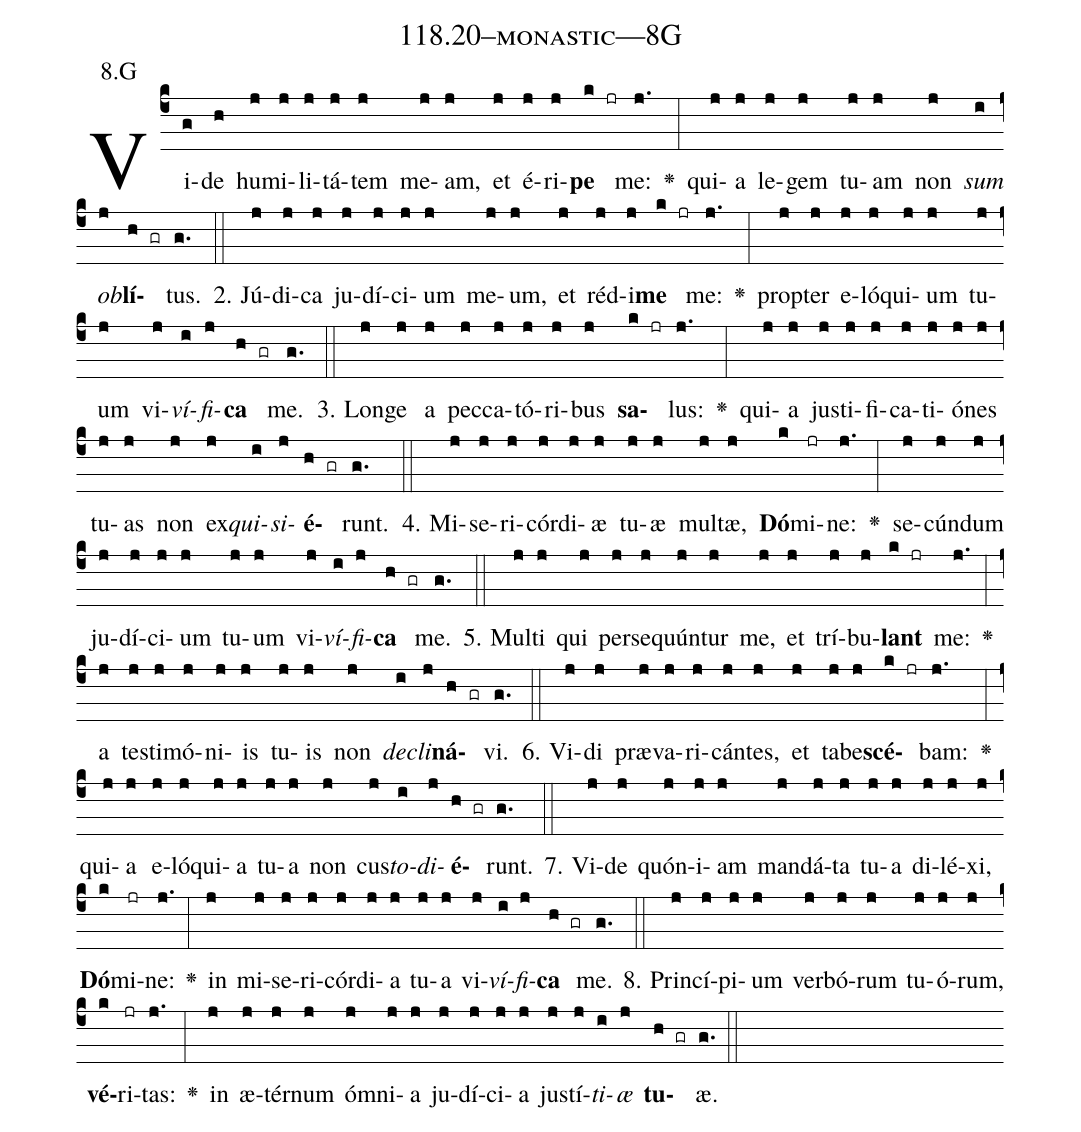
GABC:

name: 118.20--monastic---8G;
annotation: 8.G;
%%
(c4)Vi(g)de(h) hu(j)mi(j)li(j)tá(j)tem(j) me(j)am,(j) et(j) é(j)ri(j)<b>pe</b>(k jr) me:(j.) <v>\greheightstar</v>(:) qui(j)a(j) le(j)gem(j) tu(j)am(j) non(j) <i>sum</i>(i) <i>ob</i>(j)<b>lí</b>(h gr)tus.(g.) (::)
2. Jú(j)di(j)ca(j) ju(j)dí(j)ci(j)um(j) me(j)um,(j) et(j) réd(j)i(j)<b>me</b>(k jr) me:(j.) <v>\greheightstar</v>(:) prop(j)ter(j) e(j)ló(j)qui(j)um(j) tu(j)um(j) vi(j)<i>ví</i>(i)<i>fi</i>(j)<b>ca</b>(h gr) me.(g.) (::)
3. Lon(j)ge(j) a(j) pec(j)ca(j)tó(j)ri(j)bus(j) <b>sa</b>(k jr)lus:(j.) <v>\greheightstar</v>(:) qui(j)a(j) jus(j)ti(j)fi(j)ca(j)ti(j)ó(j)nes(j) tu(j)as(j) non(j) ex(j)<i>qui</i>(i)<i>si</i>(j)<b>é</b>(h gr)runt.(g.) (::)
4. Mi(j)se(j)ri(j)cór(j)di(j)æ(j) tu(j)æ(j) mul(j)tæ,(j) <b>Dó</b>(k)mi(jr)ne:(j.) <v>\greheightstar</v>(:) se(j)cún(j)dum(j) ju(j)dí(j)ci(j)um(j) tu(j)um(j) vi(j)<i>ví</i>(i)<i>fi</i>(j)<b>ca</b>(h gr) me.(g.) (::)
5. Mul(j)ti(j) qui(j) per(j)se(j)quún(j)tur(j) me,(j) et(j) trí(j)bu(j)<b>lant</b>(k jr) me:(j.) <v>\greheightstar</v>(:) a(j) tes(j)ti(j)mó(j)ni(j)is(j) tu(j)is(j) non(j) <i>de</i>(i)<i>cli</i>(j)<b>ná</b>(h gr)vi.(g.) (::)
6. Vi(j)di(j) præ(j)va(j)ri(j)cán(j)tes,(j) et(j) ta(j)be(j)<b>scé</b>(k jr)bam:(j.) <v>\greheightstar</v>(:) qui(j)a(j) e(j)ló(j)qui(j)a(j) tu(j)a(j) non(j) cus(j)<i>to</i>(i)<i>di</i>(j)<b>é</b>(h gr)runt.(g.) (::)
7. Vi(j)de(j) quón(j)i(j)am(j) man(j)dá(j)ta(j) tu(j)a(j) di(j)lé(j)xi,(j) <b>Dó</b>(k)mi(jr)ne:(j.) <v>\greheightstar</v>(:) in(j) mi(j)se(j)ri(j)cór(j)di(j)a(j) tu(j)a(j) vi(j)<i>ví</i>(i)<i>fi</i>(j)<b>ca</b>(h gr) me.(g.) (::)
8. Prin(j)cí(j)pi(j)um(j) ver(j)bó(j)rum(j) tu(j)ó(j)rum,(j) <b>vé</b>(k)ri(jr)tas:(j.) <v>\greheightstar</v>(:) in(j) æ(j)tér(j)num(j) óm(j)ni(j)a(j) ju(j)dí(j)ci(j)a(j) jus(j)tí(j)<i>ti</i>(i)<i>æ</i>(j) <b>tu</b>(h gr)æ.(g.) (::)
